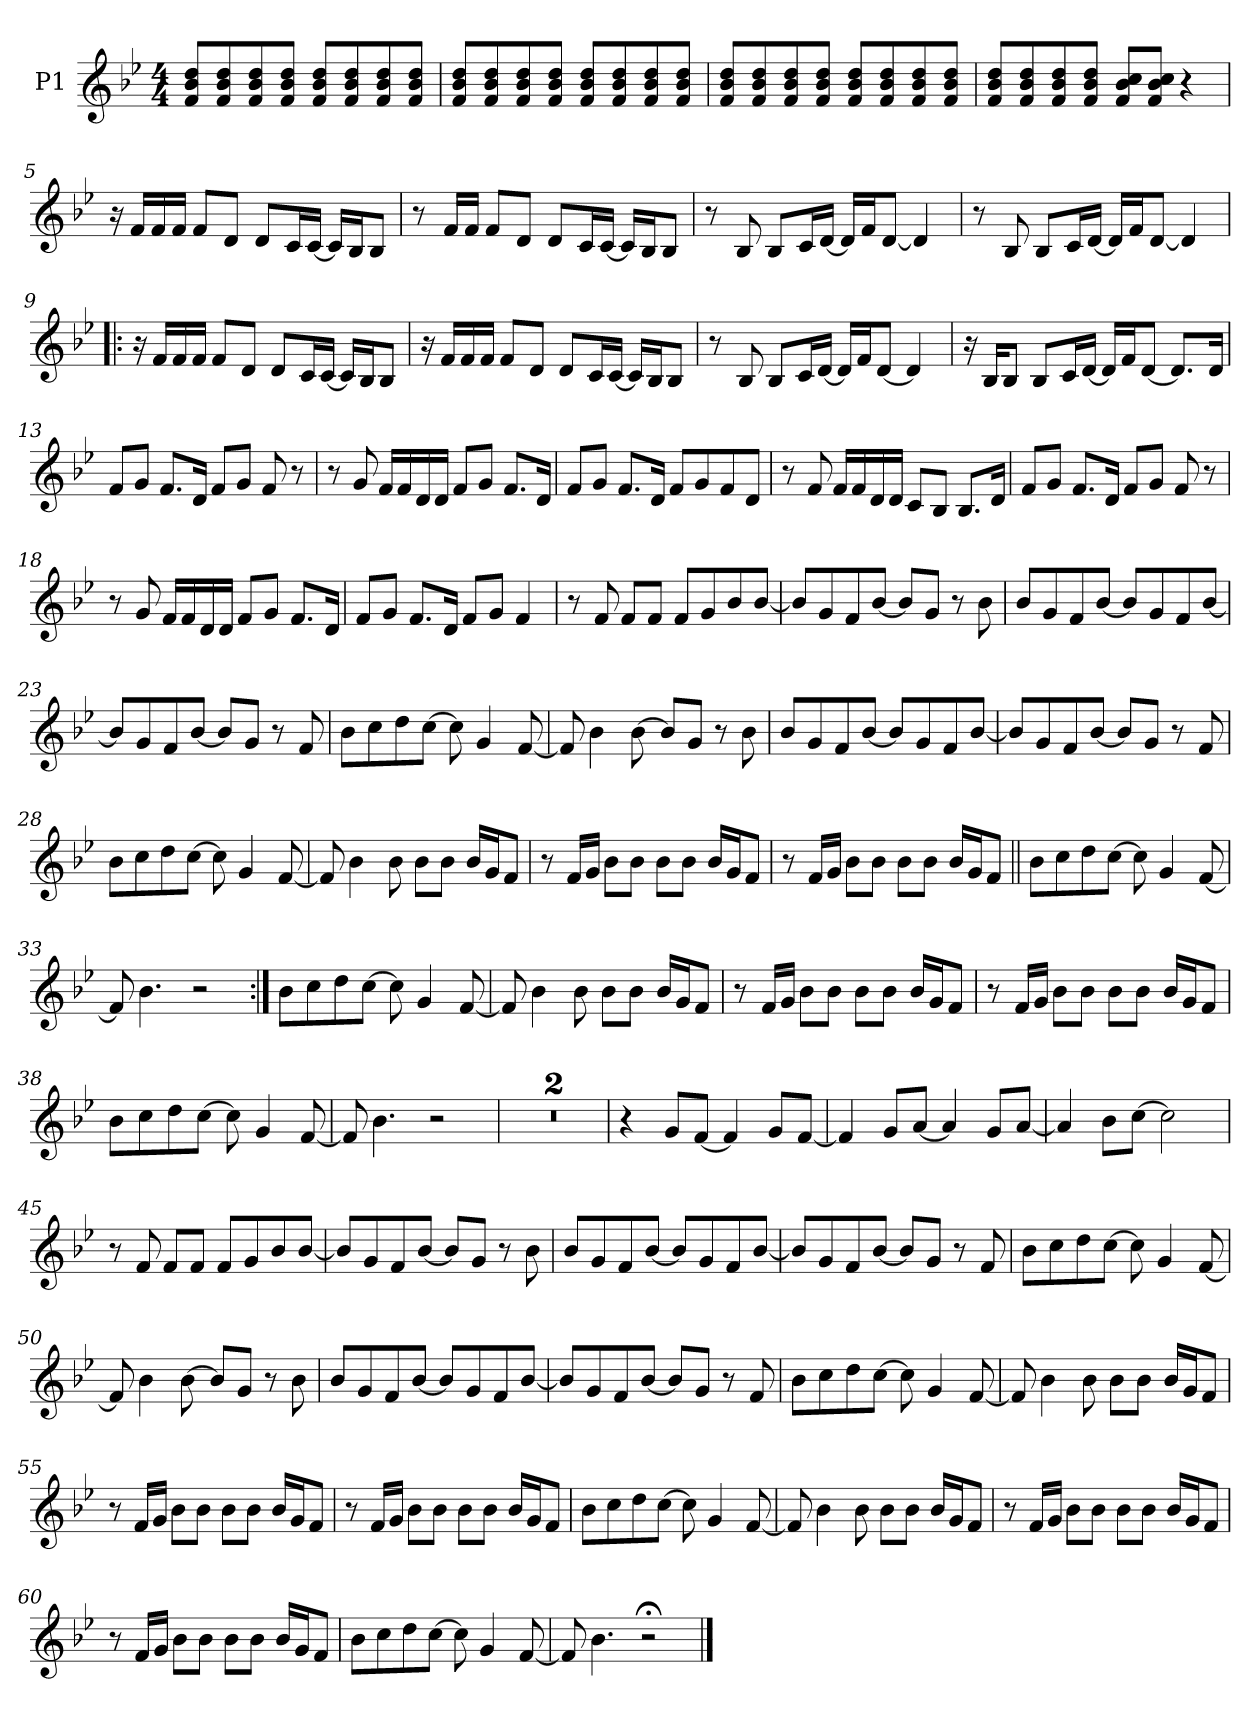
**kern
*part1
*staff1
*I"P1
*clefG2
*k[b-e-]
*B-:
*M4/4
*MM90
=1
8f/ 8b-/ 8dd/L
8f/ 8b-/ 8dd/
8f/ 8b-/ 8dd/
8f/ 8b-/ 8dd/J
8f/ 8b-/ 8dd/L
8f/ 8b-/ 8dd/
8f/ 8b-/ 8dd/
8f/ 8b-/ 8dd/J
=2
8f/ 8b-/ 8dd/L
8f/ 8b-/ 8dd/
8f/ 8b-/ 8dd/
8f/ 8b-/ 8dd/J
8f/ 8b-/ 8dd/L
8f/ 8b-/ 8dd/
8f/ 8b-/ 8dd/
8f/ 8b-/ 8dd/J
=3
8f/ 8b-/ 8dd/L
8f/ 8b-/ 8dd/
8f/ 8b-/ 8dd/
8f/ 8b-/ 8dd/J
8f/ 8b-/ 8dd/L
8f/ 8b-/ 8dd/
8f/ 8b-/ 8dd/
8f/ 8b-/ 8dd/J
=4
8f/ 8b-/ 8dd/L
8f/ 8b-/ 8dd/
8f/ 8b-/ 8dd/
8f/ 8b-/ 8dd/J
8f/ 8b-/ 8cc/L
8f/ 8b-/ 8cc/J
4r
!!LO:LB:g=z
=5
16r
16f/LL
16f/
16f/JJ
8f/L
8d/J
8d/L
16c/L
[<16c/JJ
16c/LL]
16B-/J
8B-/J
=6
8r
16f/LL
16f/JJ
8f/L
8d/J
8d/L
16c/L
[<16c/JJ
16c/LL]
16B-/J
8B-/J
=7
8r
8B-/
8B-/L
16c/L
[<16d/JJ
16d/LL]
16f/J
[<8d/J
4d/]
!!LO:LB:g=z
=8
8r
8B-/
8B-/L
16c/L
[<16d/JJ
16d/LL]
16f/J
[<8d/J
4d/]
=9!|:
16r
16f/LL
16f/
16f/JJ
8f/L
8d/J
8d/L
16c/L
[<16c/JJ
16c/LL]
16B-/J
8B-/J
=10
16r
16f/LL
16f/
16f/JJ
8f/L
8d/J
8d/L
16c/L
[<16c/JJ
16c/LL]
16B-/J
8B-/J
!!LO:LB:g=z
=11
8r
8B-/
8B-/L
16c/L
[<16d/JJ
16d/LL]
16f/J
[<8d/J
4d/]
=12
16r
16B-/KL
8B-/J
8B-/L
16c/L
[<16d/JJ
16d/LL]
16f/J
[<8d/J
8.d/L]
16d/Jk
=13
8f/L
8g/J
8.f/L
16d/Jk
8f/L
8g/J
8f/
8r
!!LO:LB:g=z
=14
8r
8g/
16f/LL
16f/
16d/
16d/JJ
8f/L
8g/J
8.f/L
16d/Jk
=15
8f/L
8g/J
8.f/L
16d/Jk
8f/L
8g/
8f/
8d/J
=16
8r
8f/
16f/LL
16f/
16d/
16d/JJ
8c/L
8B-/J
8.B-/L
16d/Jk
=17
8f/L
8g/J
8.f/L
16d/Jk
8f/L
8g/J
8f/
8r
!!LO:LB:g=z
=18
8r
8g/
16f/LL
16f/
16d/
16d/JJ
8f/L
8g/J
8.f/L
16d/Jk
=19
8f/L
8g/J
8.f/L
16d/Jk
8f/L
8g/J
4f/
=20
8r
8f/
8f/L
8f/J
8f/L
8g/
8b-/
[<8b-/J
=21
8b-/L]
8g/
8f/
[<8b-/J
8b-/L]
8g/J
8r
8b-\
!!LO:LB:g=z
=22
8b-/L
8g/
8f/
[<8b-/J
8b-/L]
8g/
8f/
[<8b-/J
=23
8b-/L]
8g/
8f/
[<8b-/J
8b-/L]
8g/J
8r
8f/
=24
8b-\L
8cc\
8dd\
[>8cc\J
8cc\]
4g/
[<8f/
=25
8f/]
4b-\
[>8b-\
8b-/L]
8g/J
8r
8b-\
!!LO:LB:g=z
=26
8b-/L
8g/
8f/
[<8b-/J
8b-/L]
8g/
8f/
[<8b-/J
=27
8b-/L]
8g/
8f/
[<8b-/J
8b-/L]
8g/J
8r
8f/
=28
8b-\L
8cc\
8dd\
[>8cc\J
8cc\]
4g/
[<8f/
=29
8f/]
4b-\
8b-\
8b-\L
8b-\J
16b-/LL
16g/J
8f/J
!!LO:LB:g=z
=30
8r
16f/LL
16g/JJ
8b-\L
8b-\J
8b-\L
8b-\J
16b-/LL
16g/J
8f/J
=31
8r
16f/LL
16g/JJ
8b-\L
8b-\J
8b-\L
8b-\J
16b-/LL
16g/J
8f/J
=32||
8b-\L
8cc\
8dd\
[>8cc\J
8cc\]
4g/
[<8f/
=33
8f/]
4.b-\
2r
!!LO:LB:g=z
=34:|!
8b-\L
8cc\
8dd\
[>8cc\J
8cc\]
4g/
[<8f/
=35
8f/]
4b-\
8b-\
8b-\L
8b-\J
16b-/LL
16g/J
8f/J
=36
8r
16f/LL
16g/JJ
8b-\L
8b-\J
8b-\L
8b-\J
16b-/LL
16g/J
8f/J
=37
8r
16f/LL
16g/JJ
8b-\L
8b-\J
8b-\L
8b-\J
16b-/LL
16g/J
8f/J
!!LO:LB:g=z
=38
8b-\L
8cc\
8dd\
[>8cc\J
8cc\]
4g/
[<8f/
=39
8f/]
4.b-\
2r
=40
1r
=41
1r
=42
4r
8g/L
[<8f/J
4f/]
8g/L
[<8f/J
=43
4f/]
8g/L
[<8a/J
4a/]
8g/L
[<8a/J
!!LO:PB:g=z
=44
4a/]
8b-\L
[>8cc\J
2cc\]
=45
8r
8f/
8f/L
8f/J
8f/L
8g/
8b-/
[<8b-/J
=46
8b-/L]
8g/
8f/
[<8b-/J
8b-/L]
8g/J
8r
8b-\
=47
8b-/L
8g/
8f/
[<8b-/J
8b-/L]
8g/
8f/
[<8b-/J
=48
8b-/L]
8g/
8f/
[<8b-/J
8b-/L]
8g/J
8r
8f/
!!LO:LB:g=z
=49
8b-\L
8cc\
8dd\
[>8cc\J
8cc\]
4g/
[<8f/
=50
8f/]
4b-\
[>8b-\
8b-/L]
8g/J
8r
8b-\
=51
8b-/L
8g/
8f/
[<8b-/J
8b-/L]
8g/
8f/
[<8b-/J
=52
8b-/L]
8g/
8f/
[<8b-/J
8b-/L]
8g/J
8r
8f/
!!LO:LB:g=z
=53
8b-\L
8cc\
8dd\
[>8cc\J
8cc\]
4g/
[<8f/
=54
8f/]
4b-\
8b-\
8b-\L
8b-\J
16b-/LL
16g/J
8f/J
=55
8r
16f/LL
16g/JJ
8b-\L
8b-\J
8b-\L
8b-\J
16b-/LL
16g/J
8f/J
=56
8r
16f/LL
16g/JJ
8b-\L
8b-\J
8b-\L
8b-\J
16b-/LL
16g/J
8f/J
!!LO:LB:g=z
=57
8b-\L
8cc\
8dd\
[>8cc\J
8cc\]
4g/
[<8f/
=58
8f/]
4b-\
8b-\
8b-\L
8b-\J
16b-/LL
16g/J
8f/J
=59
8r
16f/LL
16g/JJ
8b-\L
8b-\J
8b-\L
8b-\J
16b-/LL
16g/J
8f/J
!!LO:LB:g=z
=60
8r
16f/LL
16g/JJ
8b-\L
8b-\J
8b-\L
8b-\J
16b-/LL
16g/J
8f/J
=61
8b-\L
8cc\
8dd\
[>8cc\J
8cc\]
4g/
[<8f/
=62
8f/]
4.b-\
2r;<
==
*-
